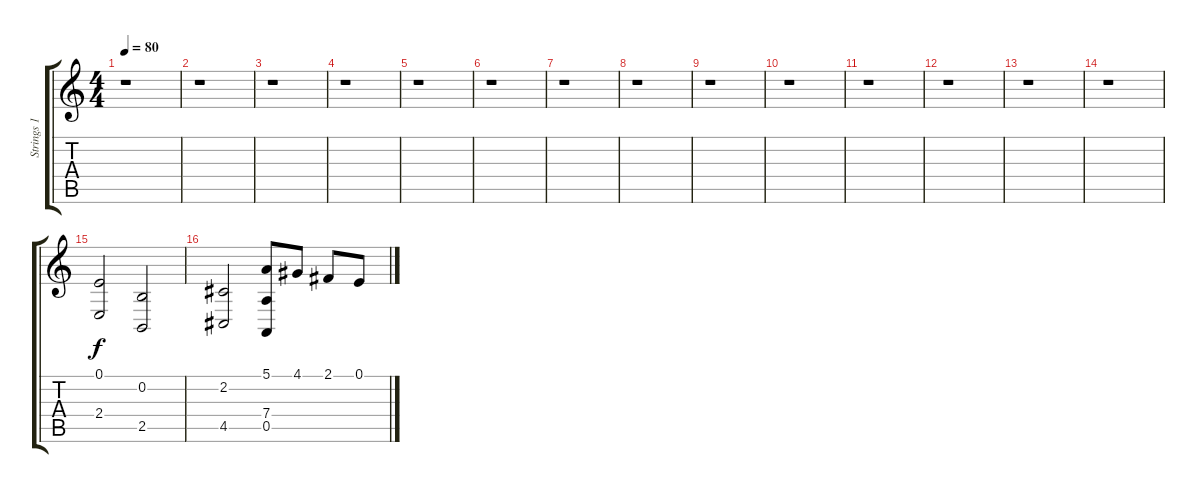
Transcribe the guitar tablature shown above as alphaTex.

\track ("Strings 1" "Strings 1") {instrument stringensemble1}
\staff {score tabs}
\tuning (E4 B3 G3 D3 A2 E2) {hide}
\ts (4 4)
\tempo 80
\clef g2
\ks c
r.1{dy f} |
r.1 |
r.1 |
r.1 |
r.1 |
r.1 |
r.1 |
r.1 |
r.1 |
r.1 |
r.1 |
r.1 |
r.1 |
r.1 |
(0.1 2.4).2 (0.2 2.5).2 |
(2.2 4.5).2 (5.1 7.4 0.5).8 4.1.8 2.1.8 0.1.8
